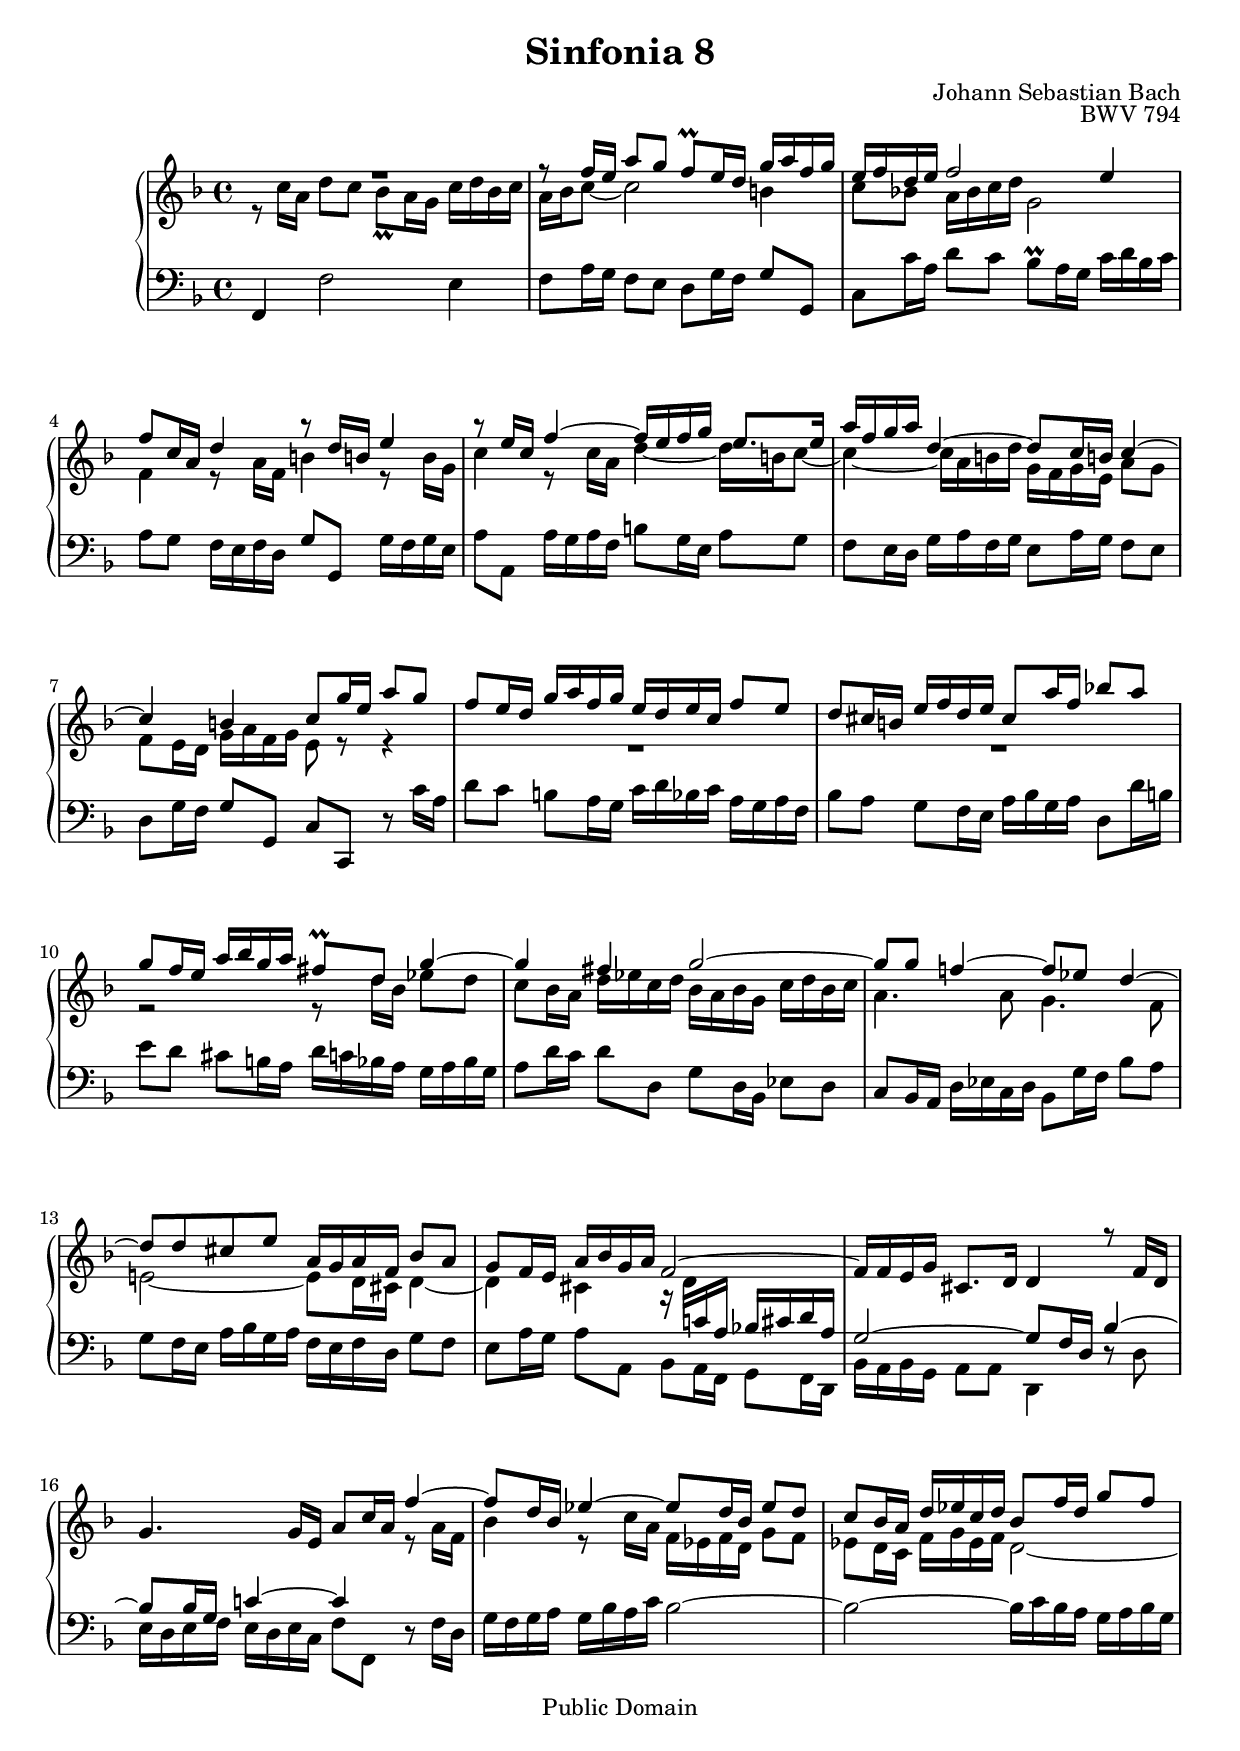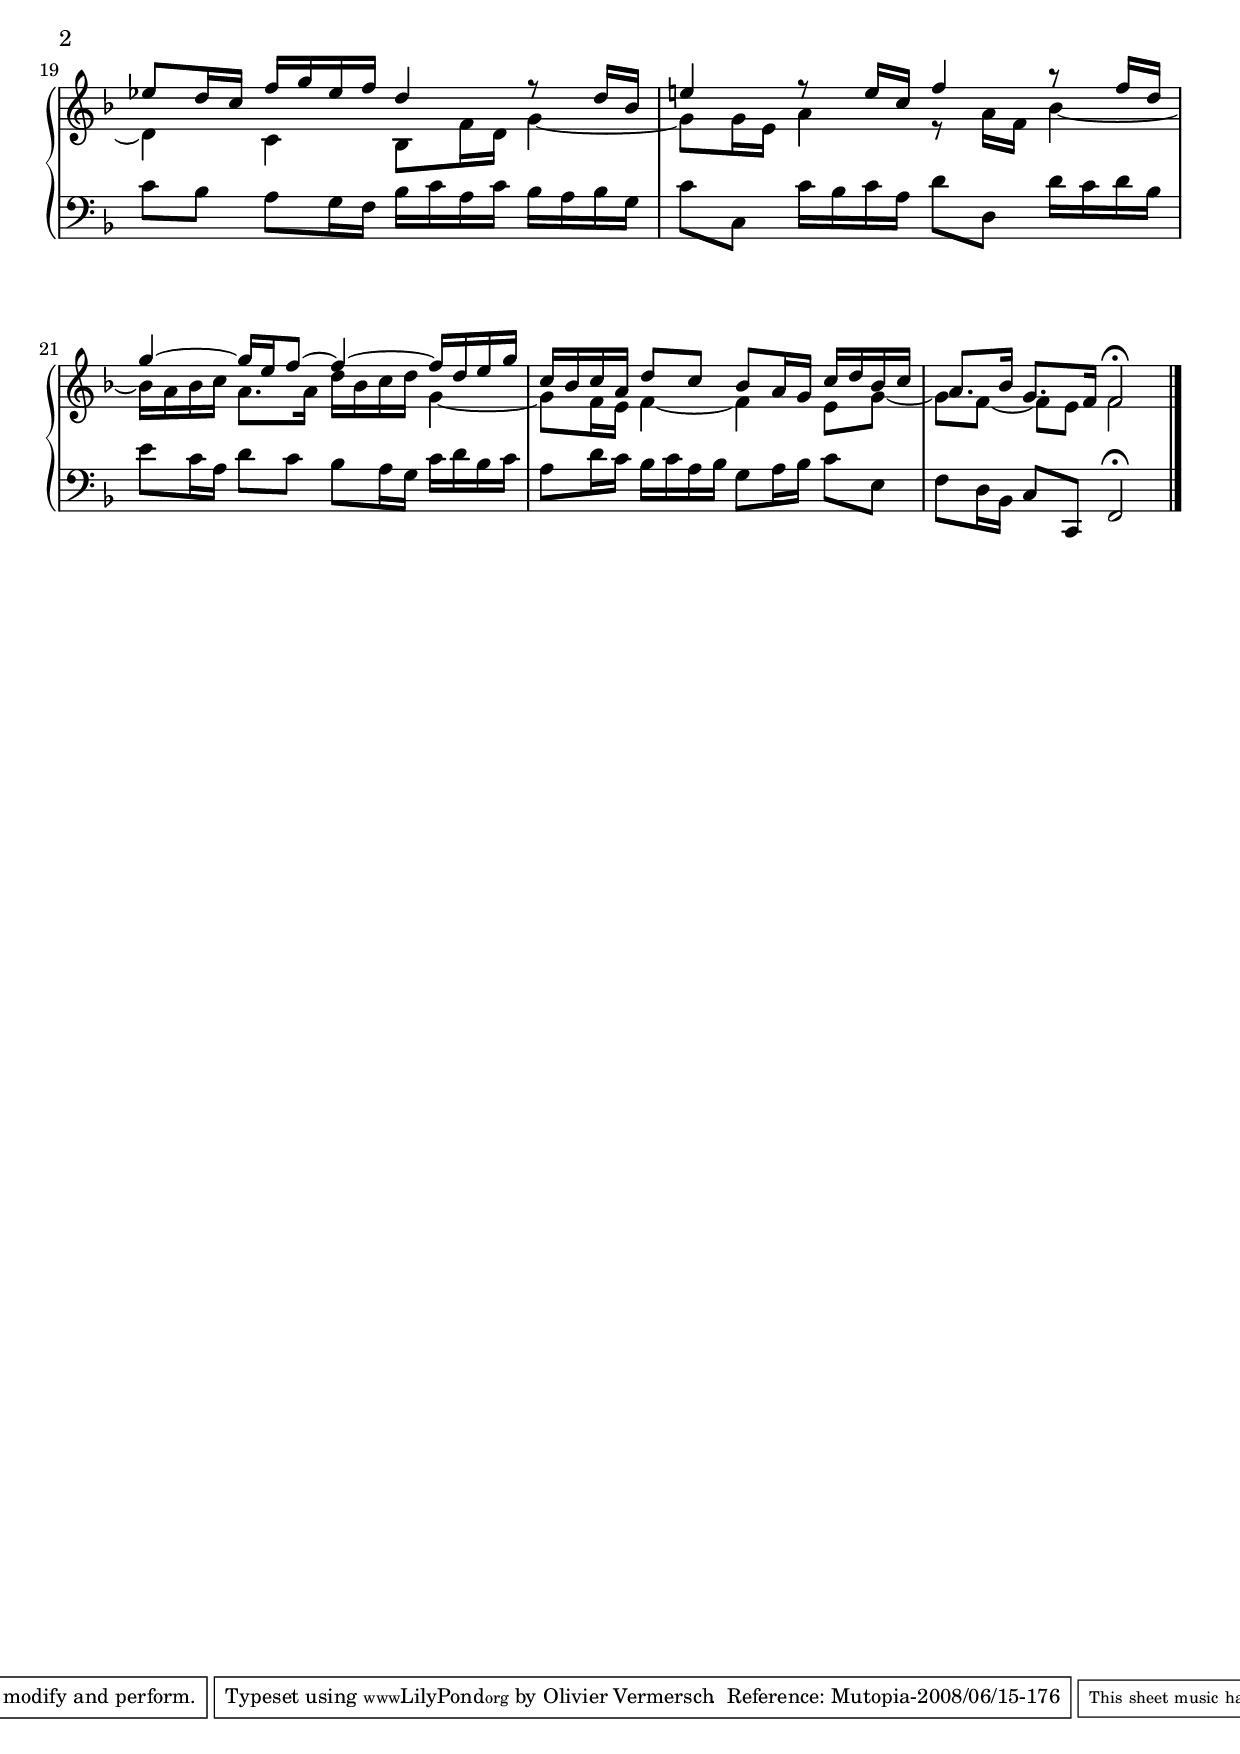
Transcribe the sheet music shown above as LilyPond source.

#(set-global-staff-size 20)

\header {
  title = "Sinfonia 8" 
  composer = "Johann Sebastian Bach"
  opus = "BWV 794"
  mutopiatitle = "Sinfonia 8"
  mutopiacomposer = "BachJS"
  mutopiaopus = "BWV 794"
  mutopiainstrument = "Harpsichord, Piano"
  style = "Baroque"
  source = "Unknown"
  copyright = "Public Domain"
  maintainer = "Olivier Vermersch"
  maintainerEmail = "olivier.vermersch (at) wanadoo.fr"
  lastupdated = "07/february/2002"

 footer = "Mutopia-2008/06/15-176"
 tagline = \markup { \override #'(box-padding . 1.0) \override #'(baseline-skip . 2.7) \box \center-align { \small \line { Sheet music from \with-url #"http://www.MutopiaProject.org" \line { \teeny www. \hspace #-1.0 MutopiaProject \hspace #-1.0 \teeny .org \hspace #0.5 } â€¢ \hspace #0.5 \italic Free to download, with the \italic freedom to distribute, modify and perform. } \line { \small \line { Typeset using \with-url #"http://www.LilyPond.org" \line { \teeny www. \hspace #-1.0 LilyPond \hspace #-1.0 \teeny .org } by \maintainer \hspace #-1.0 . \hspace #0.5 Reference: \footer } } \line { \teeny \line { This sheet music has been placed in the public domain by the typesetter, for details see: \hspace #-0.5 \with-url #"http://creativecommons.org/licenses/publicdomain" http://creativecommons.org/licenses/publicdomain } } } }
}

\version "2.11.46"

%\include "property.ly"

%
% a few macros for fine tuning
%

% force direction of tie
tu = \tieUp
td = \tieDown
tb = \tieNeutral

% explicit staff change 
su = { \change Staff = up}
sd = { \change Staff = down}

melone =  \relative c'' {
  % bars 1-4
  R1 |
  r8 f16 e a8 g f\prall e16 d g a f g |
  e f d e f2 e4 |
  f8 c16 a d4 r8 d16 b! e4 |

  % bars 5-8
  r8 e16 c f4 ~ f16 e f g e8.  e16 |
  a f g a d,4 ~ d8 c16 b! c4 ~ |
  c b c8 g'16 e a8 g |
  f e16 d g a f g e d e c f8 e |
  
  % bars 9-12
  d cis16 b e f d e cis8 a'16 f bes!8 a |
  g f16 e a bes g a fis8\prall d g4 ~ |
  g fis g2 ~ |
  g8 g f!4 ~ f8 ees d4 ~ |
 
  % bars 13-16
  d8 d cis e a,16 g a f bes8 a |
  g f16 e a bes g a f2 ~ |
  f16 f e g cis,8. d16 d4 r8 f16 d |
  g4. g16 e a8 c16 a f'4 ~ |

  % bars 17-20
  f8 d16 bes ees4 ~ ees8 d16 bes ees8 d |
  c8 bes16 a d ees c d bes8 f'16 d g8 f |
  ees d16 c f g ees f d4 r8 d16 bes |
  e!4 r8 e16 c f4 r8 f16 d |

  % bars 21-23
  g4 ~ g16 e f8 ~ f4 ~ f16 d e g |
  c, bes c a d8 c bes a16 g c d bes c |
  a8.  bes16 g8.  f16 f2\fermata \bar "|."
}

meltwo =  \relative c'' {
  % bars 1-4
  r8 c16 a d8 c bes_\prall a16 g c d bes c |
  a bes c8 ~ c2 b4 |
  c8 bes! a16 bes c d g,2 |
  f4 r8 a16 f b4 r8 b16 g |

  % bars 5-8
  c4 r8 c16 a d4 ~ d16 b c8 ~ |
  c4 ~ c16 a b d g, f g e a8 g |
  f e16 d g a f g e8 r r4 |
  R1 |

  % bars 9-12
  R1 |
  r2 r8 d'16 bes ees8 d |
  c bes16 a d ees c d bes a bes g c d bes c |
  a4. a8 g4. f8 |

  % bars 13-16
  e!2 ~ e8 d16 cis d4 ~ |
  d cis r16 d \sd \stemUp \tu c! a bes! cis d a |
  g2 ~ g8 f16 d bes'4 ~ |
  bes8 bes16 g c!4 ~ c \su \stemDown \td r8 a'16 f |

  % bars 17-20
  bes4 r8 c16 a f ees f d g8 f |
  ees d16 c f g ees f d2 ~ |
  d4 c bes8 f'16 d g4 ~ |
  g8 g16 e a4 r8 a16 f bes4 ~ |

  % bars 21-23
  bes16 a bes c a8. a16 d bes c d g,4 ~ |
  g8 f16 e f4 ~ f e8 g ~ |
   g[ f] ~  f[ e] f2
}

melthree =  \relative c, {
  % bars 1-4
  f4 f'2 e4 |
  f8 a16 g f8 e d g16 f \stemUp g8 g, \stemNeutral |
  c c'16 a d8 c bes\prall a16 g c d bes c |
  a8 g f16 e f d \stemUp g8 g, \stemNeutral g'16 f g e |

  % bars 5-8
  a8 a, a'16 g a f b8 g16 e a8 g |
  f e16 d g a f g e8 a16 g f8 e |
  d g16 f \stemUp g8 g, \stemNeutral c c, r c''16 a |
   d8[ c]  b[ a16 g] c d bes c a g a f |

  % bars 9-12
   bes8[ a]  g[ f16 e] a bes g a d,8 d'16 b |
   e8[ d]  cis[ b16 a] d c bes a g a bes g |
  a8 d16 c d8 d, g d16 bes ees8 d |
  c8 bes16 a d ees c d bes8 g'16 f bes8 a |

  % bars 13-16
  g f16 e a bes g a f e f d g8 f |
  \stemDown e8 a16 g a8 a, bes a16 f g8 f16 d |
  bes' a bes g a8 a d,4 r8 d' \stemNeutral |
  e16 d e f e d e c \stemDown f8 f, \stemNeutral r f'16 d |

  % bars 17-20
  g f g a g bes a c bes2 ~ |
  bes ~ bes16 c bes a g a bes g |
   c8[ bes]  a[ g16 f] bes c a c bes a bes g |
  c8 c, c'16 bes c a d8 d, d'16 c d bes |

  % bars 21-23
  e8 c16 a d8 c bes a16 g c d bes c |
  a8 d16 c bes c a bes g8 a16 bes c8 e, |
  f d16 bes c8 c, f2\fermata \bar "|."
}


\score {
\context PianoStaff

<<
  \override Score.TimeSignature   #'style = #'C
  \context Staff = "up"   <<
    \time 4/4 \key f \major \clef G 
    \context Voice = VA { \voiceOne \melone }
    \context Voice = VB { \voiceTwo \meltwo }>>

  \context Staff = "down" <<
    \time 4/4 \key f \major \clef F \melthree>>
>>

  \midi {
    \context {
      \Score
      tempoWholesPerMinute = #(ly:make-moment 80 4)
      }
    }


\layout {}
}